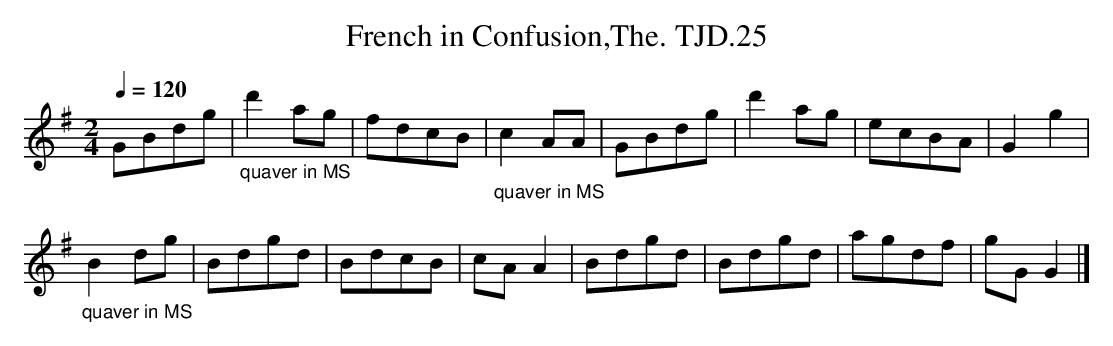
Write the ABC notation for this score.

X:1
T:French in Confusion,The. TJD.25
L:1/8
M:2/4
Q:1/4=120
K:G
GBdg|"_quaver in MS"d'2ag|fdcB|"_quaver in MS"c2AA|GBdg|d'2ag|ecBA|G2g2|!
"_quaver in MS"B2dg|Bdgd|BdcB|cAA2|Bdgd|Bdgd|agdf|gGG2|]
